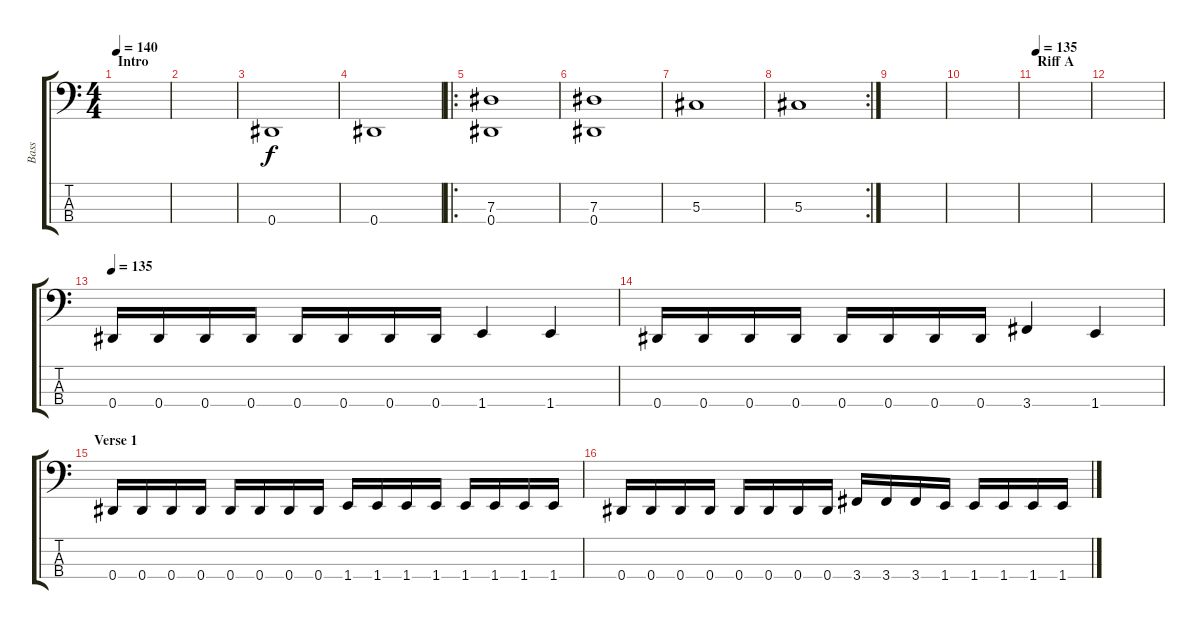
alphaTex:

\track ("Bass" "Bass") {instrument electricbassfinger}
\staff {score tabs}
\tuning (Gb2 Db2 Ab1 Eb1) {hide}
\ts (4 4)
\section ("" "Intro")
\tempo 140
\clef f4
\ks c
|
|
0.4.1 |
0.4.1 |
\ro
(7.3 0.4).1 |
(7.3 0.4).1 |
5.3.1 |
\rc 2
5.3.1 |
|
|
\section ("" "Riff A")
\tempo 135
|
|
\tempo 135
0.4.16 0.4.16 0.4.16 0.4.16 0.4.16 0.4.16 0.4.16 0.4.16 1.4.4 1.4.4 |
0.4.16 0.4.16 0.4.16 0.4.16 0.4.16 0.4.16 0.4.16 0.4.16 3.4.4 1.4.4 |
\section ("" "Verse 1")
0.4.16 0.4.16 0.4.16 0.4.16 0.4.16 0.4.16 0.4.16 0.4.16 1.4.16 1.4.16 1.4.16 1.4.16 1.4.16 1.4.16 1.4.16 1.4.16 |
0.4.16 0.4.16 0.4.16 0.4.16 0.4.16 0.4.16 0.4.16 0.4.16 3.4.16 3.4.16 3.4.16 1.4.16 1.4.16 1.4.16 1.4.16 1.4.16
